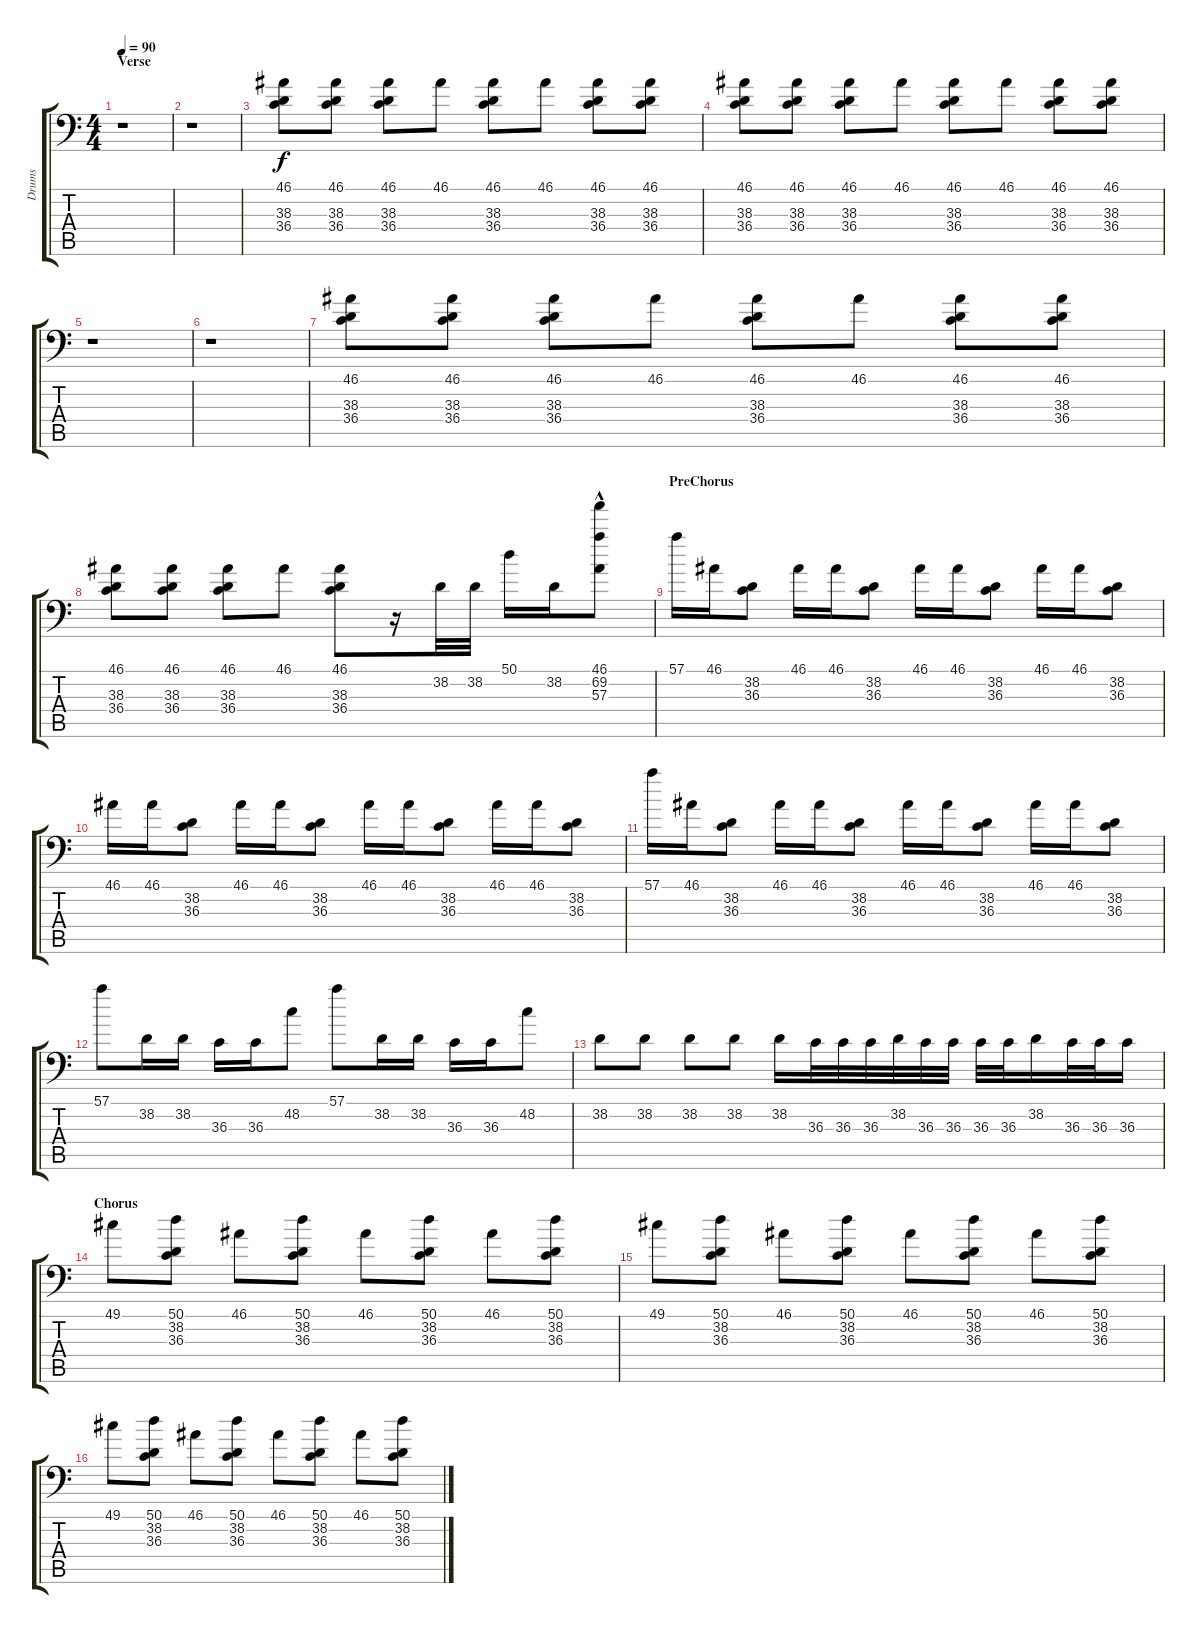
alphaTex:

\track ("Drums" "Drums") {instrument acousticgrandpiano}
\staff {score tabs}
\tuning (C-1 C-1 C-1 C-1 C-1 C-1) {hide}
\ts (4 4)
\section ("" "Verse")
\tempo 90
\clef f4
\ks c
r.1{dy f} |
r.1 |
(46.1 38.3 36.4).8 (46.1 38.3 36.4).8 (46.1 38.3 36.4).8 46.1.8 (46.1 38.3 36.4).8 46.1.8 (46.1 38.3 36.4).8 (46.1 38.3 36.4).8 |
(46.1 38.3 36.4).8 (46.1 38.3 36.4).8 (46.1 38.3 36.4).8 46.1.8 (46.1 38.3 36.4).8 46.1.8 (46.1 38.3 36.4).8 (46.1 38.3 36.4).8 |
r.1 |
r.1 |
(46.1 38.3 36.4).8 (46.1 38.3 36.4).8 (46.1 38.3 36.4).8 46.1.8 (46.1 38.3 36.4).8 46.1.8 (46.1 38.3 36.4).8 (46.1 38.3 36.4).8 |
(46.1 38.3 36.4).8 (46.1 38.3 36.4).8 (46.1 38.3 36.4).8 46.1.8 (46.1 38.3 36.4).8 r.16 38.2.32 38.2.32 50.1.16 38.2.16 (46.1 69.2{hac} 57.3).8 |
\section ("" "PreChorus")
57.1.16 46.1.16 (38.2 36.3).8 46.1.16 46.1.16 (38.2 36.3).8 46.1.16 46.1.16 (38.2 36.3).8 46.1.16 46.1.16 (38.2 36.3).8 |
46.1.16 46.1.16 (38.2 36.3).8 46.1.16 46.1.16 (38.2 36.3).8 46.1.16 46.1.16 (38.2 36.3).8 46.1.16 46.1.16 (38.2 36.3).8 |
57.1.16 46.1.16 (38.2 36.3).8 46.1.16 46.1.16 (38.2 36.3).8 46.1.16 46.1.16 (38.2 36.3).8 46.1.16 46.1.16 (38.2 36.3).8 |
57.1.8 38.2.16 38.2.16 36.3.16 36.3.16 48.2.8 57.1.8 38.2.16 38.2.16 36.3.16 36.3.16 48.2.8 |
38.2.8 38.2.8 38.2.8 38.2.8 38.2.16 36.3.32 36.3.32 36.3.32 38.2.32 36.3.32 36.3.32 36.3.32 36.3.32 38.2.16 36.3.32 36.3.32 36.3.16 |
\section ("" "Chorus")
49.1.8 (50.1 38.2 36.3).8 46.1.8 (50.1 38.2 36.3).8 46.1.8 (50.1 38.2 36.3).8 46.1.8 (50.1 38.2 36.3).8 |
49.1.8 (50.1 38.2 36.3).8 46.1.8 (50.1 38.2 36.3).8 46.1.8 (50.1 38.2 36.3).8 46.1.8 (50.1 38.2 36.3).8 |
49.1.8 (50.1 38.2 36.3).8 46.1.8 (50.1 38.2 36.3).8 46.1.8 (50.1 38.2 36.3).8 46.1.8 (50.1 38.2 36.3).8
